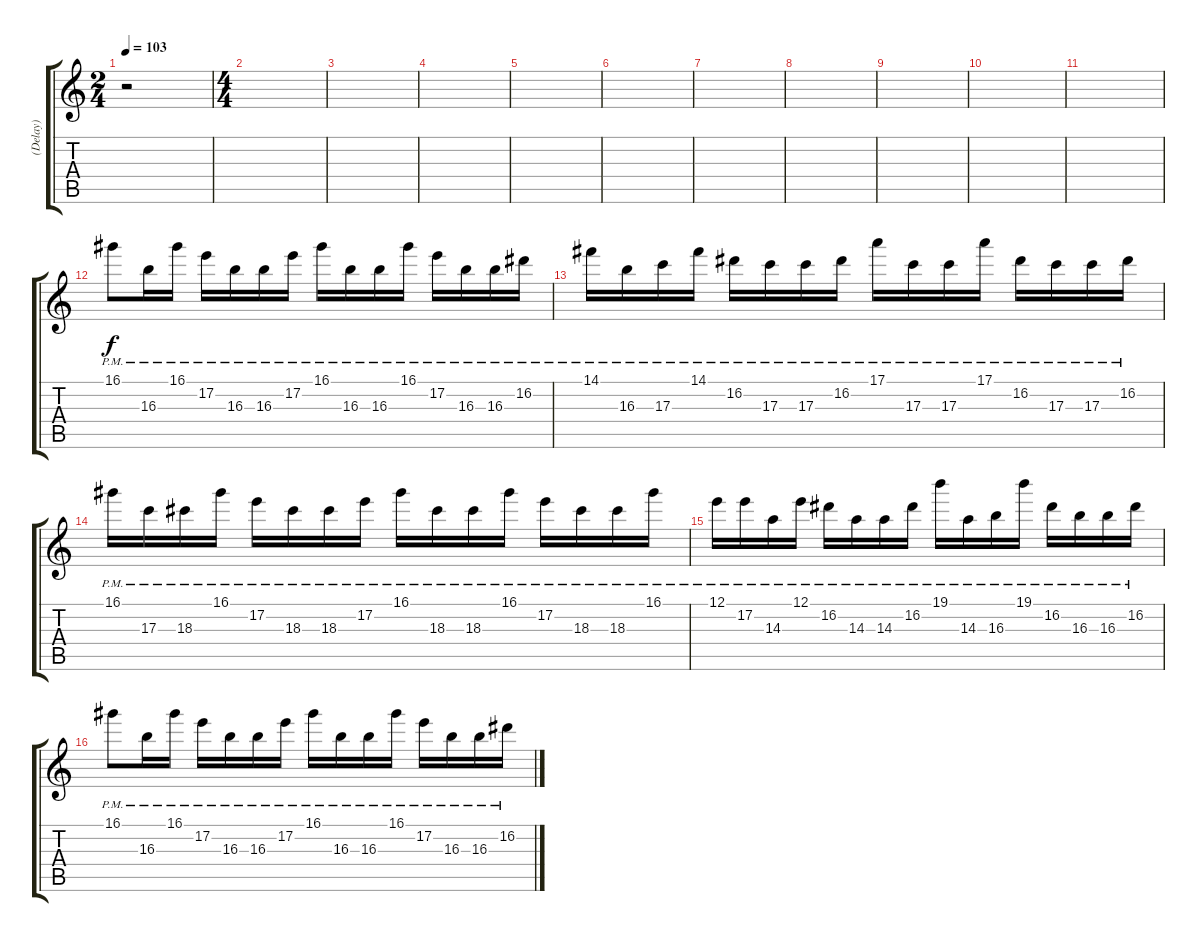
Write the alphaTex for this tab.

\track ("(Delay)" "(Delay)") {instrument overdrivenguitar}
\staff {score tabs}
\tuning (E4 B3 G3 D3 A2 E2) {hide}
\ts (2 4)
\tempo 103
\clef g2
\ks c
r.2{dy f} |
\ts (4 4)
|
|
|
|
|
|
|
|
|
|
16.1{pm}.8 16.3{pm}.16 16.1{pm}.16 17.2{pm}.16 16.3{pm}.16 16.3{pm}.16 17.2{pm}.16 16.1{pm}.16 16.3{pm}.16 16.3{pm}.16 16.1{pm}.16 17.2{pm}.16 16.3{pm}.16 16.3{pm}.16 16.2{pm}.16 |
14.1{pm}.16 16.3{pm}.16 17.3{pm}.16 14.1{pm}.16 16.2{pm}.16 17.3{pm}.16 17.3{pm}.16 16.2{pm}.16 17.1{pm}.16 17.3{pm}.16 17.3{pm}.16 17.1{pm}.16 16.2{pm}.16 17.3{pm}.16 17.3{pm}.16 16.2{pm}.16 |
16.1{pm}.16 17.3{pm}.16 18.3{pm}.16 16.1{pm}.16 17.2{pm}.16 18.3{pm}.16 18.3{pm}.16 17.2{pm}.16 16.1{pm}.16 18.3{pm}.16 18.3{pm}.16 16.1{pm}.16 17.2{pm}.16 18.3{pm}.16 18.3{pm}.16 16.1{pm}.16 |
12.1{pm}.16 17.2{pm}.16 14.3{pm}.16 12.1{pm}.16 16.2{pm}.16 14.3{pm}.16 14.3{pm}.16 16.2{pm}.16 19.1{pm}.16 14.3{pm}.16 16.3{pm}.16 19.1{pm}.16 16.2{pm}.16 16.3{pm}.16 16.3{pm}.16 16.2{pm}.16 |
16.1{pm}.8 16.3{pm}.16 16.1{pm}.16 17.2{pm}.16 16.3{pm}.16 16.3{pm}.16 17.2{pm}.16 16.1{pm}.16 16.3{pm}.16 16.3{pm}.16 16.1{pm}.16 17.2{pm}.16 16.3{pm}.16 16.3{pm}.16 16.2{pm}.16
